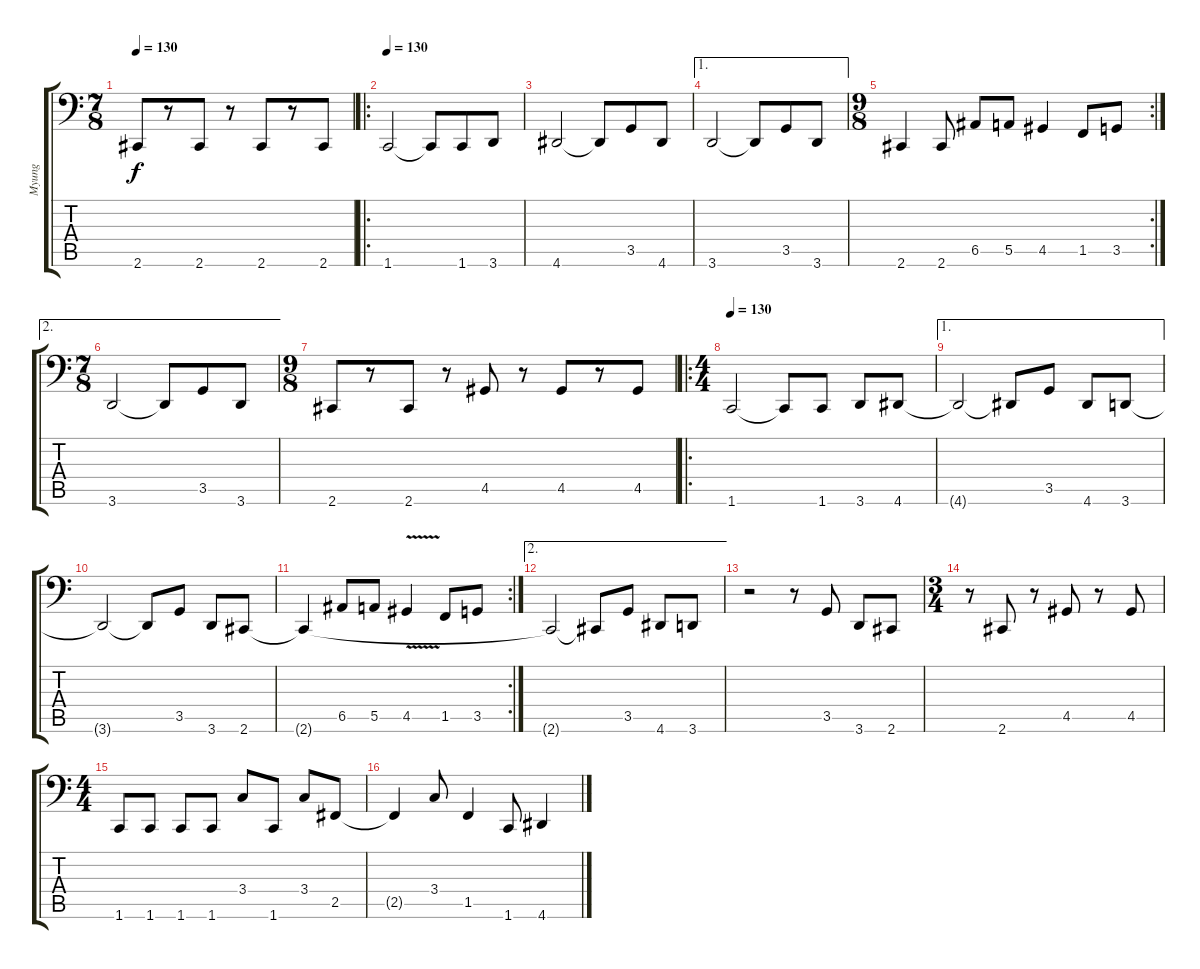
\track ("Myung" "Myung") {instrument electricbassfinger}
\staff {score tabs}
\tuning (C3 G2 D2 A1 E1 B0) {hide}
\ts (7 8)
\tempo 130
\clef f4
\ks c
2.6.8{dy f} r.8 2.6.8 r.8 2.6.8 r.8 2.6.8 |
\ro
\tempo 130
1.6.2 1.6{t}.8 1.6.8 3.6.8 |
4.6.2 4.6{t}.8 3.5.8 4.6.8 |
\ae 1
3.6.2 3.6{t}.8 3.5.8 3.6.8 |
\rc 2
\ts (9 8)
2.6.4 2.6.8 6.5.8 5.5.8 4.5.4 1.5.8 3.5.8 |
\ae 2
\ts (7 8)
3.6.2 3.6{t}.8 3.5.8 3.6.8 |
\ts (9 8)
2.6.8 r.8 2.6.8 r.8 4.5.8 r.8 4.5.8 r.8 4.5.8 |
\ro
\ts (4 4)
\tempo 130
1.6.2 1.6{t}.8 1.6.8 3.6.8 4.6.8 |
\ae 1
4.6{t}.2 4.6{t}.8 3.5.8 4.6.8 3.6.8 |
3.6{t}.2 3.6{t}.8 3.5.8 3.6.8 2.6.8 |
\rc 2
2.6{t}.4 6.5.8 5.5.8 4.5{v}.4 1.5.8 3.5.8 |
\ae 2
2.6{t}.2 2.6{t}.8 3.5.8 4.6.8 3.6.8 |
r.2 r.8 3.5.8 3.6.8 2.6.8 |
\ts (3 4)
r.8 2.6.8 r.8 4.5.8 r.8 4.5.8 |
\ts (4 4)
1.6.8 1.6.8 1.6.8 1.6.8 3.4.8 1.6.8 3.4.8 2.5.8 |
2.5{t}.4 3.4.8 1.5.4 1.6.8 4.6.4
